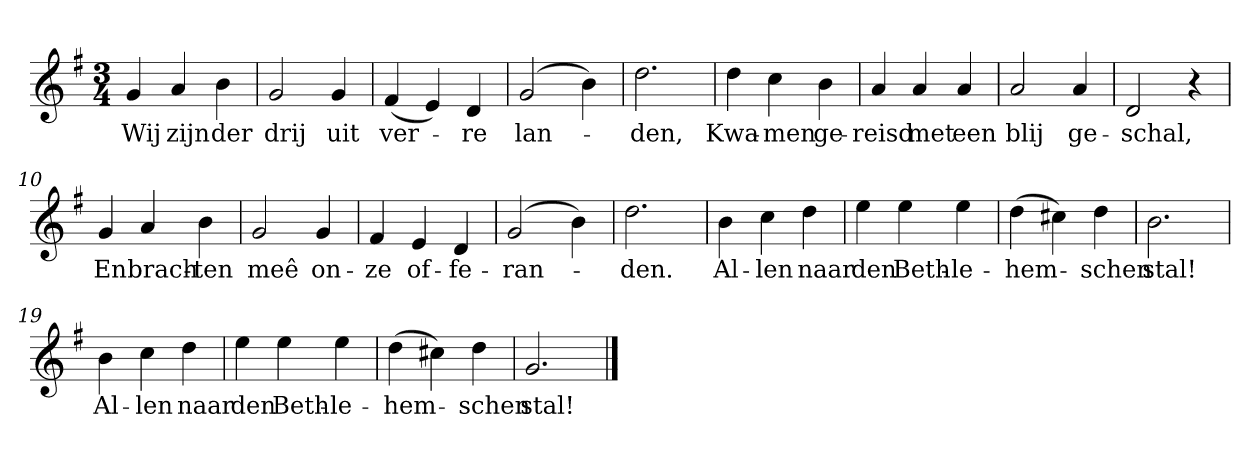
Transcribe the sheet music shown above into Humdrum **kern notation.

**kern	**text
*part1	*part1
*staff1	*staff1
*clefG2	*
*k[f#]	*
*G:	*
*M3/4	*
*MM120	*
=1	=1
4g	Wij
4a	zijn
4b	der
=2	=2
2g	drij
4g	uit
=3	=3
(4f#	ver-
4e)	.
4d	-re
=4	=4
(2g	lan-
4b)	.
=5	=5
2.dd	-den,
=6	=6
4dd	Kwa-
4cc	-men
4b	ge-
=7	=7
4a	-reisd
4a	met
4a	een
=8	=8
2a	blij
4a	ge-
=9	=9
2d	-schal,
4r	.
=10	=10
4g	En
4a	brach-
4b	-ten
=11	=11
2g	meê
4g	on-
=12	=12
4f#	-ze
4e	of-
4d	-fe-
=13	=13
(2g	-ran-
4b)	.
=14	=14
2.dd	-den.
=15	=15
4b	Al-
4cc	-len
4dd	naar
=16	=16
4ee	den
4ee	Beth-
4ee	-le-
=17	=17
(4dd	-hem-
4cc#X)	.
4dd	-schen
=18	=18
2.b	stal!
=19	=19
4b	Al-
4cc	-len
4dd	naar
=20	=20
4ee	den
4ee	Beth-
4ee	-le-
=21	=21
(4dd	-hem-
4cc#X)	.
4dd	-schen
=22	=22
2.g	stal!
==	==
*-	*-
